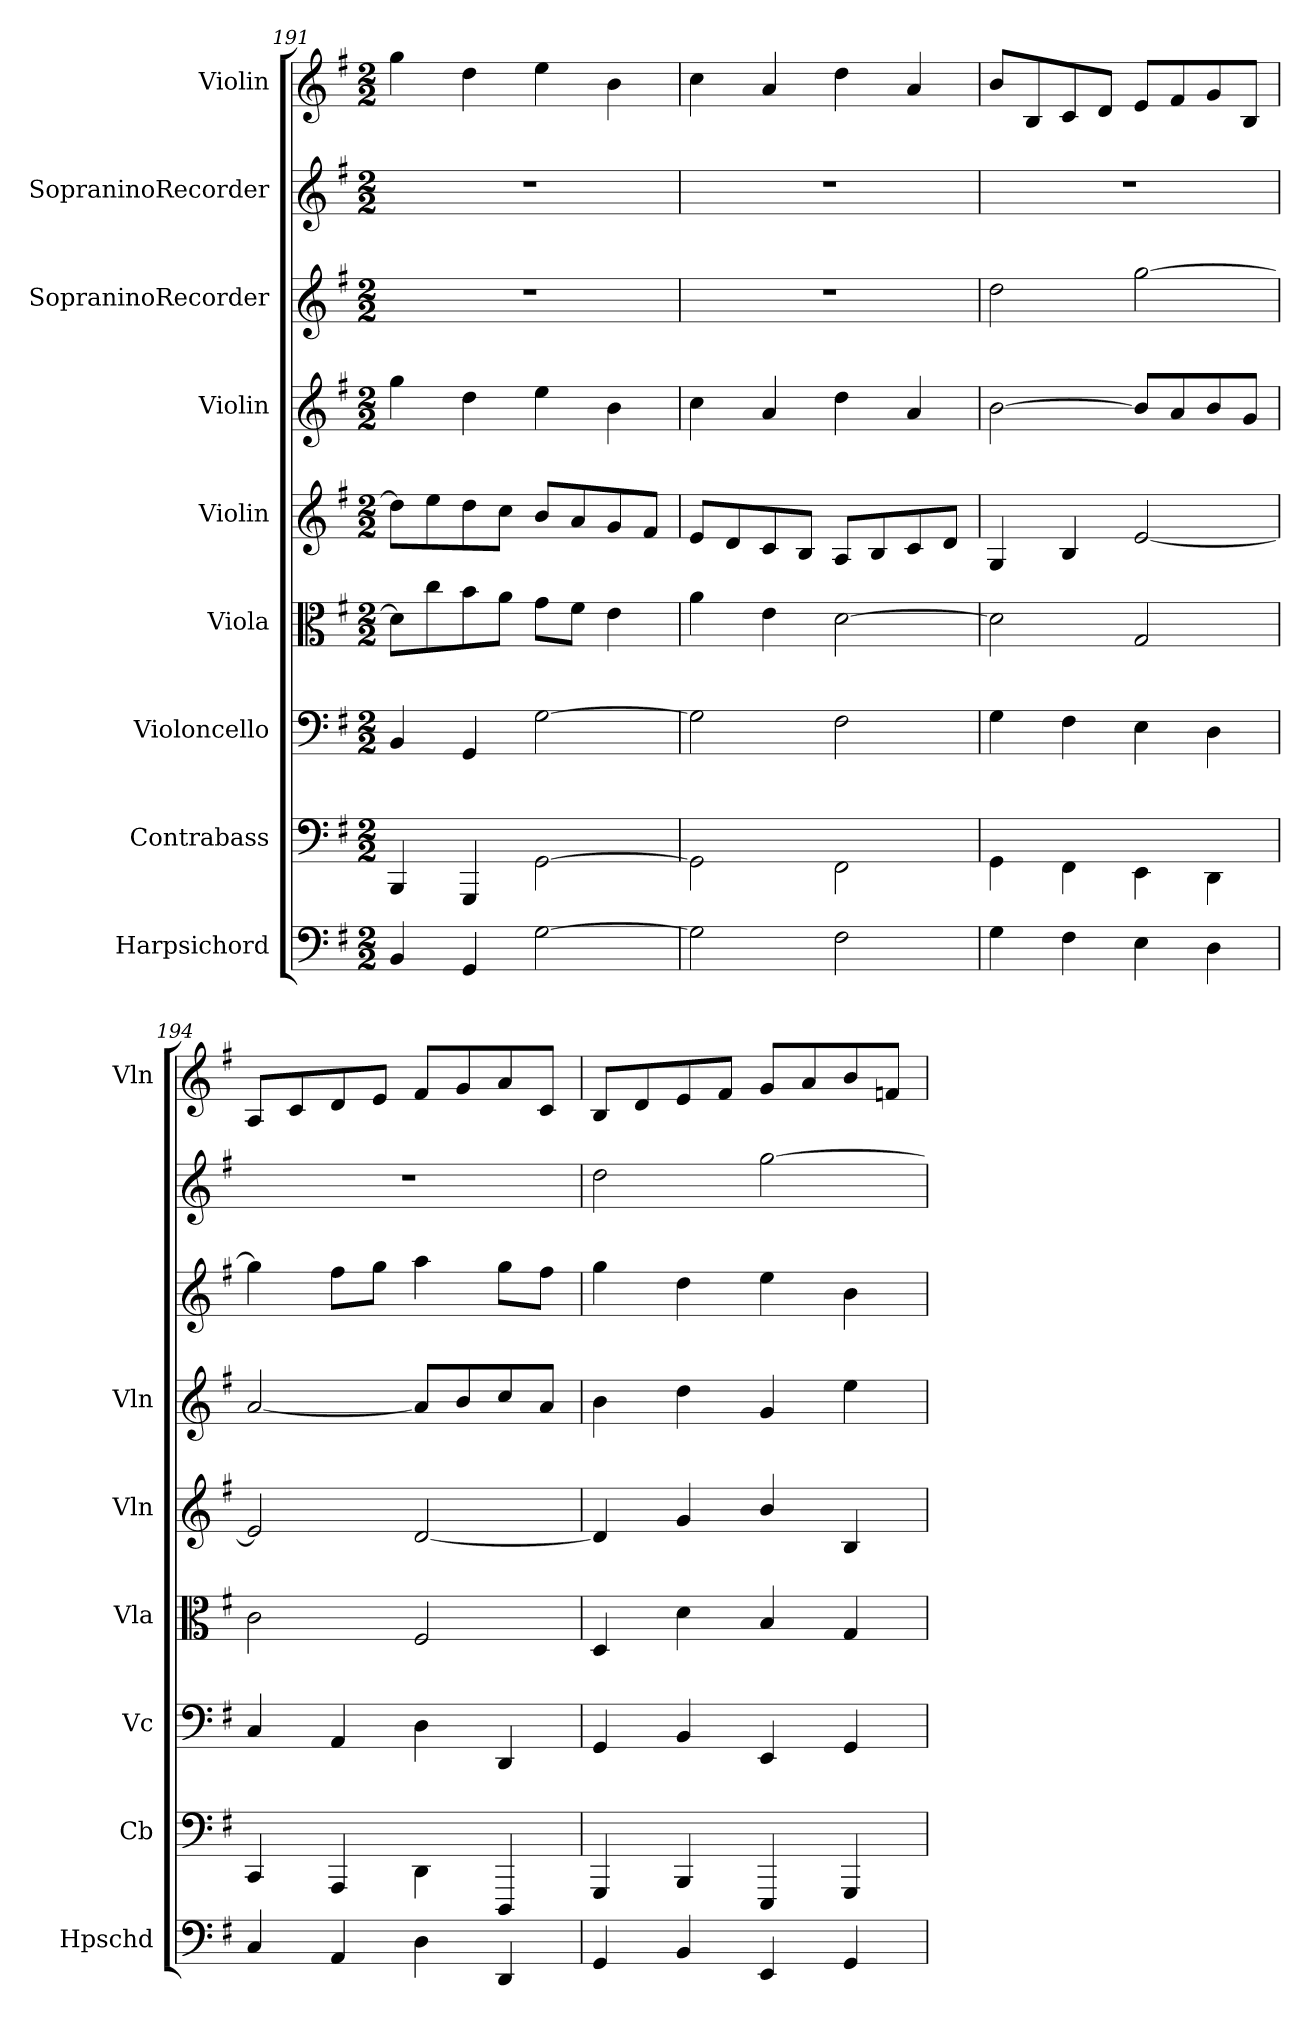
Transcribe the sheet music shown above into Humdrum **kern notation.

**kern	**kern	**kern	**kern	**kern	**kern	**kern	**kern	**kern
*part9	*part8	*part7	*part6	*part5	*part4	*part3	*part2	*part1
*staff9	*staff8	*staff7	*staff6	*staff5	*staff4	*staff3	*staff2	*staff1
*I"Harpsichord	*I"Contrabass	*I"Violoncello	*I"Viola	*I"Violin	*I"Violin	*I"SopraninoRecorder	*I"SopraninoRecorder	*I"Violin
*I'Hpschd	*I'Cb	*I'Vc	*I'Vla	*I'Vln	*I'Vln	*	*	*I'Vln
*clefF4	*clefF4	*clefF4	*clefC3	*clefG2	*clefG2	*clefG2	*clefG2	*clefG2
*k[f#]	*k[f#]	*k[f#]	*k[f#]	*k[f#]	*k[f#]	*k[f#]	*k[f#]	*k[f#]
*G:	*G:	*G:	*G:	*G:	*G:	*G:	*G:	*G:
*M2/2	*M2/2	*M2/2	*M2/2	*M2/2	*M2/2	*M2/2	*M2/2	*M2/2
=191	=191	=191	=191	=191	=191	=191	=191	=191
4BB/	4BBB/	4BB/	8d\L]	8dd\L]	4gg\	1r	1r	4gg\
.	.	.	8cc\	8ee\	.	.	.	.
4GG/	4GGG/	4GG/	8b\	8dd\	4dd\	.	.	4dd\
.	.	.	8a\J	8cc\J	.	.	.	.
[2G\	[2GG\	[2G\	8g\L	8b/L	4ee\	.	.	4ee\
.	.	.	8f#\J	8a/	.	.	.	.
.	.	.	4e\	8g/	4b\	.	.	4b\
.	.	.	.	8f#/J	.	.	.	.
=192	=192	=192	=192	=192	=192	=192	=192	=192
2G\]	2GG\]	2G\]	4a\	8e/L	4cc\	1r	1r	4cc\
.	.	.	.	8d/	.	.	.	.
.	.	.	4e\	8c/	4a/	.	.	4a/
.	.	.	.	8B/J	.	.	.	.
2F#\	2FF#\	2F#\	[2d\	8A/L	4dd\	.	.	4dd\
.	.	.	.	8B/	.	.	.	.
.	.	.	.	8c/	4a/	.	.	4a/
.	.	.	.	8d/J	.	.	.	.
=193	=193	=193	=193	=193	=193	=193	=193	=193
4G\	4GG\	4G\	2d\]	4G/	[2b\	2dd\	1r	8b/L
.	.	.	.	.	.	.	.	8B/
4F#\	4FF#\	4F#\	.	4B/	.	.	.	8c/
.	.	.	.	.	.	.	.	8d/J
4E\	4EE\	4E\	2G/	[2e/	8b/L]	[2gg\	.	8e/L
.	.	.	.	.	8a/	.	.	8f#/
4D\	4DD\	4D\	.	.	8b/	.	.	8g/
.	.	.	.	.	8g/J	.	.	8B/J
=194	=194	=194	=194	=194	=194	=194	=194	=194
4C/	4CC/	4C/	2c\	2e/]	[2a/	4gg\]	1r	8A/L
.	.	.	.	.	.	.	.	8c/
4AA/	4AAA/	4AA/	.	.	.	8ff#\L	.	8d/
.	.	.	.	.	.	8gg\J	.	8e/J
4D\	4DD\	4D\	2F#/	[2d/	8a/L]	4aa\	.	8f#/L
.	.	.	.	.	8b/	.	.	8g/
4DD/	4DDD/	4DD/	.	.	8cc/	8gg\L	.	8a/
.	.	.	.	.	8a/J	8ff#\J	.	8c/J
=195	=195	=195	=195	=195	=195	=195	=195	=195
4GG/	4GGG/	4GG/	4D/	4d/]	4b\	4gg\	2dd\	8B/L
.	.	.	.	.	.	.	.	8d/
4BB/	4BBB/	4BB/	4d\	4g/	4dd\	4dd\	.	8e/
.	.	.	.	.	.	.	.	8f#/J
4EE/	4EEE/	4EE/	4B/	4b/	4g/	4ee\	[2gg\	8g/L
.	.	.	.	.	.	.	.	8a/
4GG/	4GGG/	4GG/	4G/	4B/	4ee\	4b\	.	8b/
.	.	.	.	.	.	.	.	8fn/J
=	=	=	=	=	=	=	=	=
*-	*-	*-	*-	*-	*-	*-	*-	*-
